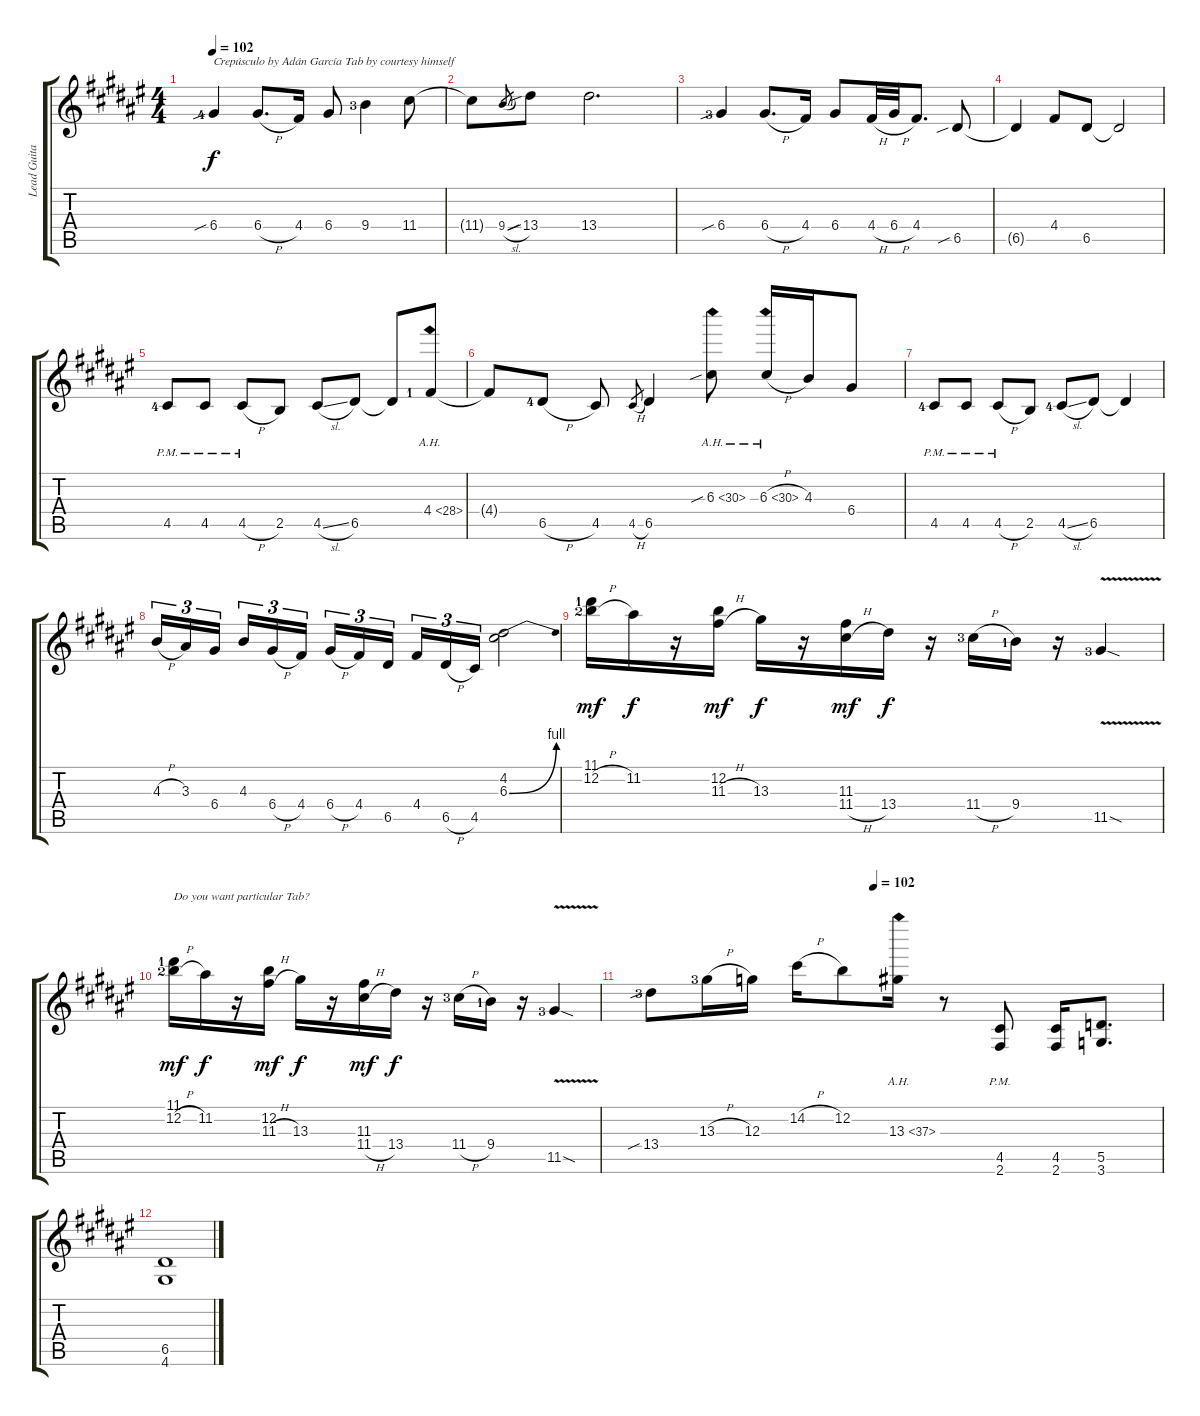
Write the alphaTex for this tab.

\track ("Lead Guitar" "Lead Guita") {instrument overdrivenguitar}
\staff {score tabs}
\tuning (E4 B3 G3 D3 A2 E2) {hide}
\ts (4 4)
\tempo 102
\clef g2
\ks f#
6.4{sib lf 5}.4{txt "Crepúsculo by Adán García Tab by courtesy himself" dy f} 6.4{h}.8{d} 4.4.16 6.4.8 9.4{lf 4}.4 11.4.8 |
11.4{t}.8 9.4{sl}.8{gr} 13.4{sib}.8 13.4.2{d} |
6.4{sib lf 4}.4 6.4{h}.8{d} 4.4.16 6.4.8 4.4{h}.32 6.4{h}.32 4.4.8{d} 6.5{sib}.8 |
6.5{t}.4 4.4.8 6.5.8 6.5{t}.2 |
4.5{pm lf 5}.8 4.5{pm}.8 4.5{h pm}.8 2.5.8 4.5{sl}.8 6.5.8 6.5{t}.8 4.4{ah 24 lf 2}.8 |
4.4{t}.8 6.5{h lf 5}.8 4.5.8 4.5{h}.8{gr} 6.5.4 6.3{ah 24 sib}.8 6.3{ah 24 h}.16 4.3.16 6.4.8 |
4.5{pm lf 5}.8 4.5{pm}.8 4.5{h pm}.8 2.5.8 4.5{sl lf 5}.8 6.5.8 6.5{t}.4 |
4.3{h}.16{tu (3 2)} 3.3.16{tu (3 2)} 6.4.16{tu (3 2) beam splitsecondary} 4.3.16{tu (3 2)} 6.4{h}.16{tu (3 2)} 4.4.16{tu (3 2)} 6.4{h}.16{tu (3 2)} 4.4.16{tu (3 2)} 6.5.16{tu (3 2) beam splitsecondary} 4.4.16{tu (3 2)} 6.5{h}.16{tu (3 2)} 4.5.16{tu (3 2)} (4.2 6.3{be (bend 0 0 60 4)}).2 |
(11.1{lf 2} 12.2{h lf 3}).16{dy mf} 11.2.16{dy f} r.16 (12.2 11.3{h}).16{dy mf} 13.3.16{dy f} r.16 (11.3 11.4{h}).16{dy mf} 13.4.16{dy f} r.16 11.4{h lf 4}.16 9.4{lf 2}.16 r.16 11.5{v sod lf 4}.4 |
(11.1{lf 2} 12.2{h lf 3}).16{txt "Do you want particular Tab?" dy mf} 11.2.16{dy f} r.16 (12.2 11.3{h}).16{dy mf} 13.3.16{dy f} r.16 (11.3 11.4{h}).16{dy mf} 13.4.16{dy f} r.16 11.4{h lf 4}.16 9.4{lf 2}.16 r.16 11.5{v sod lf 4}.4 |
\tempo (102 0.4375)
13.4{sib lf 4}.8 13.3{h lf 4}.16 12.3.16 14.2{h}.16 12.2.8 13.3{ah 24}.16 r.8 (4.5{pm} 2.6).8 (4.5 2.6).16 (5.5 3.6).8{d} |
(6.5 4.6).1
